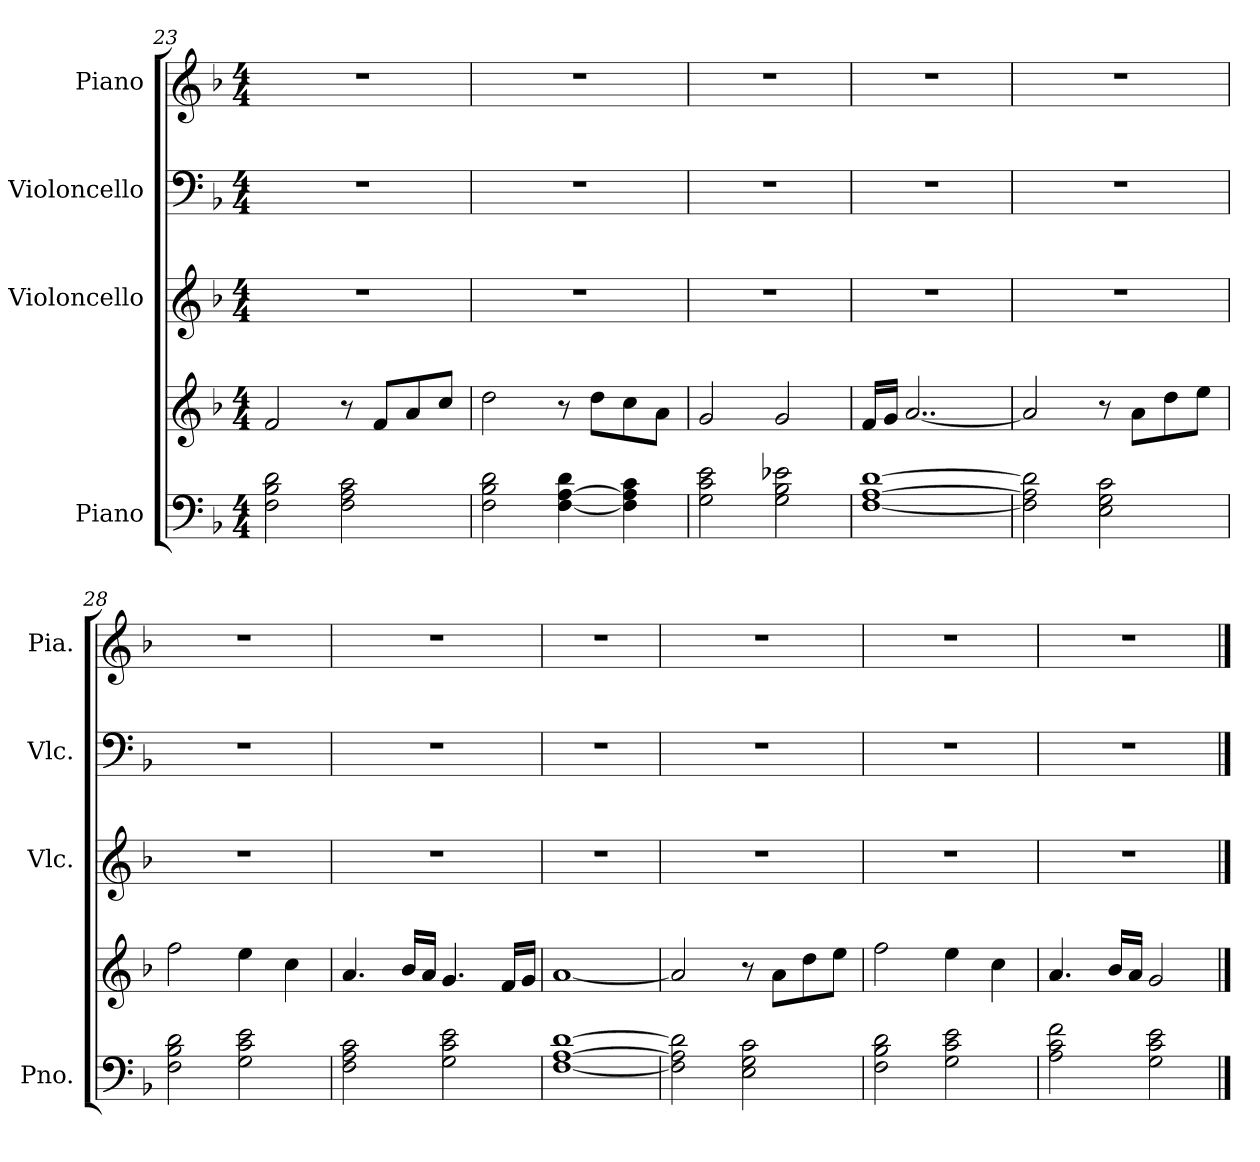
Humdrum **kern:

**kern	**kern	**kern	**kern	**kern
*part4	*part4	*part3	*part2	*part1
*staff5	*staff4	*staff3	*staff2	*staff1
*I"Piano	*	*I"Violoncello	*I"Violoncello	*I"Piano
*I'Pno.	*	*I'Vlc.	*I'Vlc.	*I'Pia.
!!LO:LB:g=z
*clefF4	*clefG2	*clefG2	*clefF4	*clefG2
*k[b-]	*k[b-]	*k[b-]	*k[b-]	*k[b-]
*M4/4	*M4/4	*M4/4	*M4/4	*M4/4
=23	=23	=23	=23	=23
2F\ 2B-\ 2d\	2f/	1r	1r	1r
2F\ 2A\ 2c\	8r	.	.	.
.	8f/L	.	.	.
.	8a/	.	.	.
.	8cc/J	.	.	.
=24	=24	=24	=24	=24
2F\ 2B-\ 2d\	2dd\	1r	1r	1r
[4F\ [4A\ 4d\	8r	.	.	.
.	8dd\L	.	.	.
4F\] 4A\] 4c\	8cc\	.	.	.
.	8a\J	.	.	.
=25	=25	=25	=25	=25
2G\ 2c\ 2e\	2g/	1r	1r	1r
2G\ 2B-\ 2e-X\	2g/	.	.	.
=26	=26	=26	=26	=26
[1F [1A [1d	16f/LL	1r	1r	1r
.	16g/JJ	.	.	.
.	[2..a/	.	.	.
=27	=27	=27	=27	=27
2F\] 2A\] 2d\]	2a/]	1r	1r	1r
2E\ 2G\ 2c\	8r	.	.	.
.	8a\L	.	.	.
.	8dd\	.	.	.
.	8ee\J	.	.	.
=28	=28	=28	=28	=28
2F\ 2B-\ 2d\	2ff\	1r	1r	1r
2G\ 2c\ 2e\	4ee\	.	.	.
.	4cc\	.	.	.
!!LO:PB:g=z
=29	=29	=29	=29	=29
2F\ 2A\ 2c\	4.a/	1r	1r	1r
.	16b-/LL	.	.	.
.	16a/JJ	.	.	.
2G\ 2c\ 2e\	4.g/	.	.	.
.	16f/LL	.	.	.
.	16g/JJ	.	.	.
=30	=30	=30	=30	=30
[1F [1A [1d	[1a	1r	1r	1r
=31	=31	=31	=31	=31
2F\] 2A\] 2d\]	2a/]	1r	1r	1r
2E\ 2G\ 2c\	8r	.	.	.
.	8a\L	.	.	.
.	8dd\	.	.	.
.	8ee\J	.	.	.
=32	=32	=32	=32	=32
2F\ 2B-\ 2d\	2ff\	1r	1r	1r
2G\ 2c\ 2e\	4ee\	.	.	.
.	4cc\	.	.	.
=33	=33	=33	=33	=33
2A\ 2c\ 2f\	4.a/	1r	1r	1r
.	16b-/LL	.	.	.
.	16a/JJ	.	.	.
2G\ 2c\ 2e\	2g/	.	.	.
==	==	==	==	==
*-	*-	*-	*-	*-
